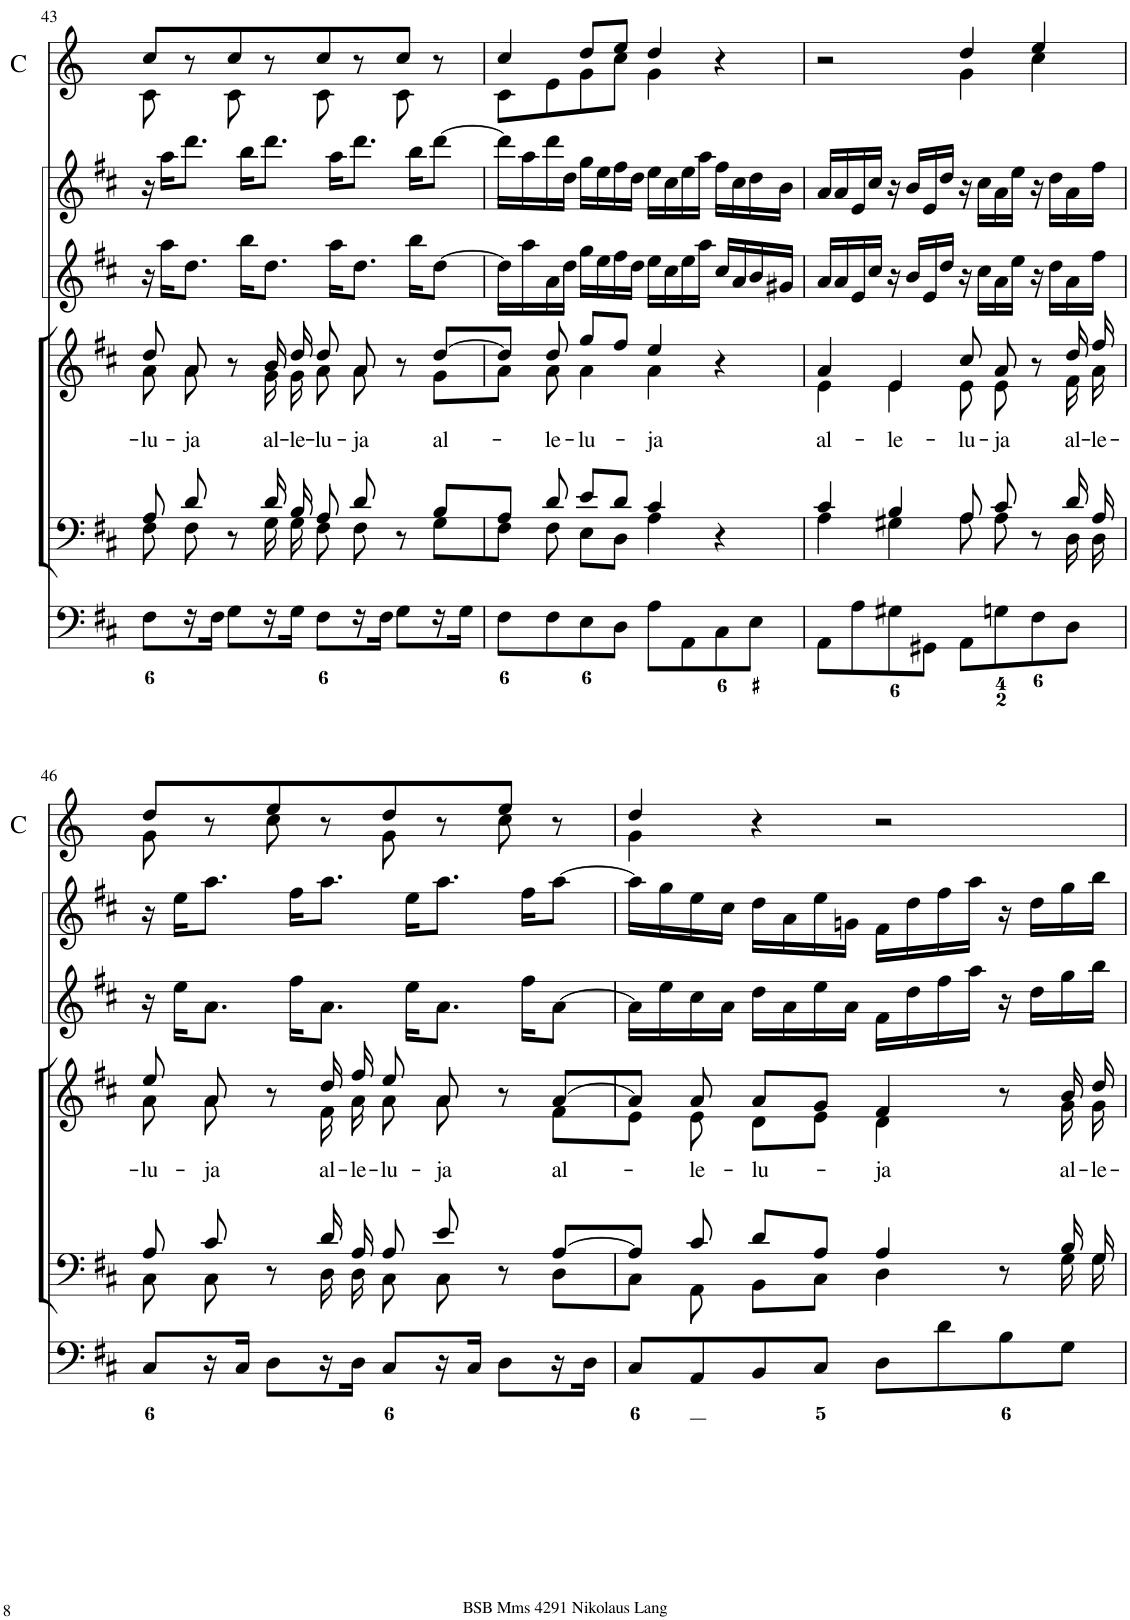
**kern	**kern	**kern	**text	**kern	**kern	**kern
*part6	*part5	*part4	*part4	*part3	*part2	*part1
*staff6	*staff5	*staff4	*staff4	*staff3	*staff2	*staff1
*I"Organ	*I"Voice	*I"Voice	*	*I"Violin	*I"Violin	*I"Corni in D
*	*	*	*	*I'Vln	*I'Vln	*I'C
!!LO:PB:g=z
*clefF4	*clefF4	*clefG2	*	*clefG2	*clefG2	*clefG2
*	*	*	*	*	*	*Trd6c10
*k[f#c#]	*k[f#c#]	*k[f#c#]	*	*k[f#c#]	*k[f#c#]	*k[]
*M4/4	*M4/4	*M4/4	*	*M4/4	*M4/4	*M4/4
*met(c)	*met(c)	*met(c)	*	*met(c)	*met(c)	*met(c)
=43	=43	=43	=43	=43	=43	=43
*	*^	*^	*	*	*	*
!	!	!	!	!	!LO:LY:b	!	!	!
*	*	*	*	*	*	*	*	*^
8F#\L	8A/	8F#\	8dd/	8a\	-lu-	16r	16r	8cc/L	8c\
.	.	.	.	.	.	16aa\KL	16aa\KL	.	.
!	!	!	!	!	!LO:LY:b	!	!	!	!
16r	8d/	8F#\	8a/	8a\	-ja	8.dd\J	8.ddd\J	8r	8ryy
16F#\JJ	.	.	.	.	.	.	.	.	.
8G\L	8r	8ryy	8r	8ryy	.	.	.	8cc/	8c\
.	.	.	.	.	.	16bb\KL	16bb\KL	.	.
!	!	!	!	!	!LO:LY:b	!	!	!	!
16r	16d/	16G\	16b/	16g\	al-	8.dd\J	8.ddd\J	8r	8ryy
!	!	!	!	!	!LO:LY:b	!	!	!	!
16G\JJ	16B/	16G\	16dd/	16g\	-le-	.	.	.	.
!	!	!	!	!	!LO:LY:b	!	!	!	!
8F#\L	8A/	8F#\	8dd/	8a\	-lu-	.	.	8cc/	8c\
.	.	.	.	.	.	16aa\KL	16aa\KL	.	.
!	!	!	!	!	!LO:LY:b	!	!	!	!
16r	8d/	8F#\	8a/	8a\	-ja	8.dd\J	8.ddd\J	8r	8ryy
16F#\JJ	.	.	.	.	.	.	.	.	.
8G\L	8r	8ryy	8r	8ryy	.	.	.	8cc/J	8c\
.	.	.	.	.	.	16bb\KL	16bb\KL	.	.
!	!	!	!	!	!LO:LY:b	!	!	!	!
16r	8B/L	8G\L	[8dd/L	8g\L	al-	[8dd\J	[8ddd\J	8r	8ryy
16G\JJ	.	.	.	.	.	.	.	.	.
=44	=44	=44	=44	=44	=44	=44	=44	=44	=44
8F#\L	8A/J	8F#\J	8dd/J]	8a\J	.	16dd\LL]	16ddd\LL]	4cc/	8c\L
.	.	.	.	.	.	16aa\	16aa\	.	.
!	!	!	!	!	!LO:LY:b	!	!	!	!
8F#\	8d/	8F#\	8dd/	8a\	-le-	16a\	16ddd\	.	8e\
.	.	.	.	.	.	16dd\JJ	16dd\JJ	.	.
!	!	!	!	!	!LO:LY:b	!	!	!	!
8E\	8e/L	8E\L	8gg/L	4a\	-lu-	16gg\LL	16gg\LL	8dd/L	8g\
.	.	.	.	.	.	16ee\	16ee\	.	.
8D\J	8d/J	8D\J	8ff#/J	.	.	16ff#\	16ff#\	8ee/J	8cc\J
.	.	.	.	.	.	16dd\JJ	16dd\JJ	.	.
!	!	!	!	!	!LO:LY:b	!	!	!	!
8A\L	4c#/	4A\	4ee/	4a\	-ja	16ee\LL	16ee\LL	4dd/	4g\
.	.	.	.	.	.	16cc#\	16cc#\	.	.
8AA\	.	.	.	.	.	16ee\	16ee\	.	.
.	.	.	.	.	.	16aa\JJ	16aa\JJ	.	.
8C#\	4r	4ryy	4r	4ryy	.	16cc#/LL	16ff#\LL	4r	4ryy
.	.	.	.	.	.	16a/	16cc#\	.	.
8E\J	.	.	.	.	.	16b/	16dd\	.	.
.	.	.	.	.	.	16g#X/JJ	16b\JJ	.	.
=45	=45	=45	=45	=45	=45	=45	=45	=45	=45
!	!	!	!	!	!LO:LY:b	!	!	!	!
8AA\L	4c#/	4A\	4a/	4e\	al-	16a/LL	16a/LL	2r	2ryy
.	.	.	.	.	.	16a/	16a/	.	.
8A\	.	.	.	.	.	16e/	16e/	.	.
.	.	.	.	.	.	16cc#/JJ	16cc#/JJ	.	.
!	!	!	!	!	!LO:LY:b	!	!	!	!
8G#X\	4B/	4G#X\	4e/	4e\	-le-	16r	16r	.	.
.	.	.	.	.	.	16b/LL	16b/LL	.	.
8GG#X\J	.	.	.	.	.	16e/	16e/	.	.
.	.	.	.	.	.	16dd/JJ	16dd/JJ	.	.
!	!	!	!	!	!LO:LY:b	!	!	!	!
8AA\L	8A/	8A\	8cc#/	8e\	-lu-	16r	16r	4dd/	4g\
.	.	.	.	.	.	16cc#\LL	16cc#\LL	.	.
!	!	!	!	!	!LO:LY:b	!	!	!	!
8Gn\	8c#/	8A\	8a/	8e\	-ja	16a\	16a\	.	.
.	.	.	.	.	.	16ee\JJ	16ee\JJ	.	.
8F#\	8r	8ryy	8r	8ryy	.	16r	16r	4ee/	4cc\
.	.	.	.	.	.	16dd\LL	16dd\LL	.	.
!	!	!	!	!	!LO:LY:b	!	!	!	!
8D\J	16d/	16D\	16dd/	16f#\	al-	16a\	16a\	.	.
!	!	!	!	!	!LO:LY:b	!	!	!	!
.	16A/	16D\	16ff#/	16a\	-le-	16ff#\JJ	16ff#\JJ	.	.
!!LO:LB:g=z	!!
=46	=46	=46	=46	=46	=46	=46	=46	=46	=46
!	!	!	!	!	!LO:LY:b	!	!	!	!
8C#/L	8A/	8C#\	8ee/	8a\	-lu-	16r	16r	8dd/L	8g\
.	.	.	.	.	.	16ee\KL	16ee\KL	.	.
!	!	!	!	!	!LO:LY:b	!	!	!	!
16r	8c#/	8C#\	8a/	8a\	-ja	8.a\J	8.aa\J	8r	8ryy
16C#/JJ	.	.	.	.	.	.	.	.	.
8D\L	8r	8ryy	8r	8ryy	.	.	.	8ee/	8cc\
.	.	.	.	.	.	16ff#\KL	16ff#\KL	.	.
!	!	!	!	!	!LO:LY:b	!	!	!	!
16r	16d/	16D\	16dd/	16f#\	al-	8.a\J	8.aa\J	8r	8ryy
!	!	!	!	!	!LO:LY:b	!	!	!	!
16D\JJ	16A/	16D\	16ff#/	16a\	-le-	.	.	.	.
!	!	!	!	!	!LO:LY:b	!	!	!	!
8C#/L	8A/	8C#\	8ee/	8a\	-lu-	.	.	8dd/	8g\
.	.	.	.	.	.	16ee\KL	16ee\KL	.	.
!	!	!	!	!	!LO:LY:b	!	!	!	!
16r	8e/	8C#\	8a/	8a\	-ja	8.a\J	8.aa\J	8r	8ryy
16C#/JJ	.	.	.	.	.	.	.	.	.
8D\L	8r	8ryy	8r	8ryy	.	.	.	8ee/J	8cc\
.	.	.	.	.	.	16ff#\KL	16ff#\KL	.	.
!	!	!	!	!	!LO:LY:b	!	!	!	!
16r	[8A/L	8D\L	[8a/L	8f#\L	al-	[8a\J	[8aa\J	8r	8ryy
16D\JJ	.	.	.	.	.	.	.	.	.
=47	=47	=47	=47	=47	=47	=47	=47	=47	=47
8C#/L	8A/J]	8C#\J	8a/J]	8e\J	.	16a\LL]	16aa\LL]	4dd/	4g\
.	.	.	.	.	.	16ee\	16gg\	.	.
!	!	!	!	!	!LO:LY:b	!	!	!	!
8AA/	8c#/	8AA\	8a/	8e\	-le-	16cc#\	16ee\	.	.
.	.	.	.	.	.	16a\JJ	16cc#\JJ	.	.
!	!	!	!	!	!LO:LY:b	!	!	!	!
8BB/	8d/L	8BB\L	8a/L	8d\L	-lu-	16dd\LL	16dd\LL	4r	2.ryy
.	.	.	.	.	.	16a\	16a\	.	.
8C#/J	8A/J	8C#\J	8g/J	8e\J	.	16ee\	16ee\	.	.
.	.	.	.	.	.	16a\JJ	16gn\JJ	.	.
!	!	!	!	!	!LO:LY:b	!	!	!	!
8D\L	4A/	4D\	4f#/	4d\	-ja	16f#\LL	16f#\LL	2r	.
.	.	.	.	.	.	16dd\	16dd\	.	.
8d\	.	.	.	.	.	16ff#\	16ff#\	.	.
.	.	.	.	.	.	16aa\JJ	16aa\JJ	.	.
8B\	8r	8ryy	8r	8ryy	.	16r	16r	.	.
.	.	.	.	.	.	16dd\LL	16dd\LL	.	.
!	!	!	!	!	!LO:LY:b	!	!	!	!
8G\J	16B/	16G\	16b/	16g\	al-	16gg\	16gg\	.	.
!	!	!	!	!	!LO:LY:b	!	!	!	!
.	16G/	16G\	16dd/	16g\	-le-	16bb\JJ	16bb\JJ	.	.
*	*v	*v	*	*	*	*	*	*v	*v
*	*	*v	*v	*	*	*	*
=	=	=	=	=	=	=
*-	*-	*-	*-	*-	*-	*-
